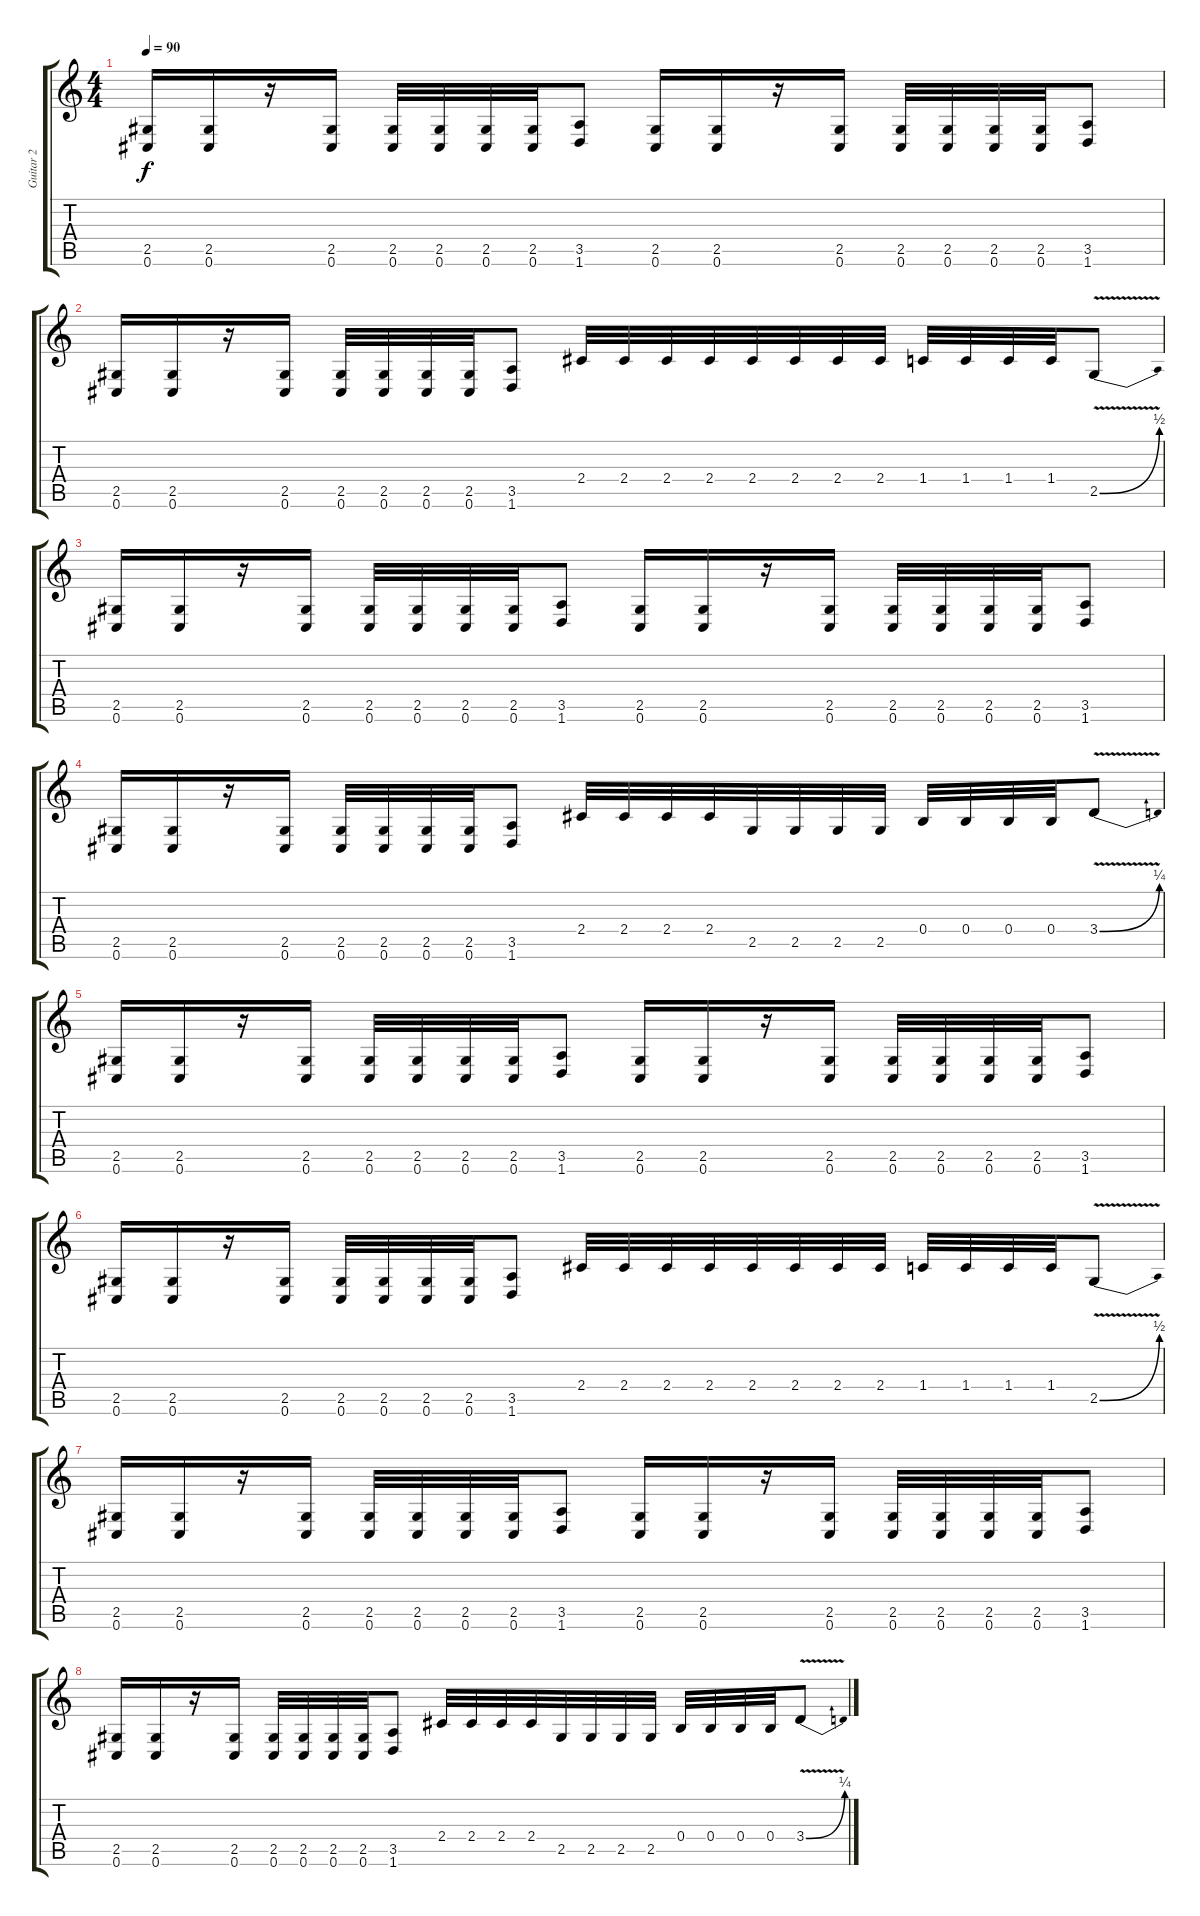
\track ("Guitar 2" "Guitar 2") {instrument distortionguitar}
\staff {score tabs}
\tuning (Db4 Ab3 E3 B2 Gb2 Db2) {hide}
\ts (4 4)
\tempo 90
\clef g2
\ks c
(2.5 0.6).16{dy f} (2.5 0.6).16 r.16 (2.5 0.6).16 (2.5 0.6).32 (2.5 0.6).32 (2.5 0.6).32 (2.5 0.6).32 (3.5 1.6).8 (2.5 0.6).16 (2.5 0.6).16 r.16 (2.5 0.6).16 (2.5 0.6).32 (2.5 0.6).32 (2.5 0.6).32 (2.5 0.6).32 (3.5 1.6).8 |
(2.5 0.6).16 (2.5 0.6).16 r.16 (2.5 0.6).16 (2.5 0.6).32 (2.5 0.6).32 (2.5 0.6).32 (2.5 0.6).32 (3.5 1.6).8 2.4.32 2.4.32 2.4.32 2.4.32 2.4.32 2.4.32 2.4.32 2.4.32 1.4.32 1.4.32 1.4.32 1.4.32 2.5{be (bend 0 0 60 2) v}.8 |
(2.5 0.6).16 (2.5 0.6).16 r.16 (2.5 0.6).16 (2.5 0.6).32 (2.5 0.6).32 (2.5 0.6).32 (2.5 0.6).32 (3.5 1.6).8 (2.5 0.6).16 (2.5 0.6).16 r.16 (2.5 0.6).16 (2.5 0.6).32 (2.5 0.6).32 (2.5 0.6).32 (2.5 0.6).32 (3.5 1.6).8 |
(2.5 0.6).16 (2.5 0.6).16 r.16 (2.5 0.6).16 (2.5 0.6).32 (2.5 0.6).32 (2.5 0.6).32 (2.5 0.6).32 (3.5 1.6).8 2.4.32 2.4.32 2.4.32 2.4.32 2.5.32 2.5.32 2.5.32 2.5.32 0.4.32 0.4.32 0.4.32 0.4.32 3.4{be (bend 0 0 60 1) v}.8 |
(2.5 0.6).16 (2.5 0.6).16 r.16 (2.5 0.6).16 (2.5 0.6).32 (2.5 0.6).32 (2.5 0.6).32 (2.5 0.6).32 (3.5 1.6).8 (2.5 0.6).16 (2.5 0.6).16 r.16 (2.5 0.6).16 (2.5 0.6).32 (2.5 0.6).32 (2.5 0.6).32 (2.5 0.6).32 (3.5 1.6).8 |
(2.5 0.6).16 (2.5 0.6).16 r.16 (2.5 0.6).16 (2.5 0.6).32 (2.5 0.6).32 (2.5 0.6).32 (2.5 0.6).32 (3.5 1.6).8 2.4.32 2.4.32 2.4.32 2.4.32 2.4.32 2.4.32 2.4.32 2.4.32 1.4.32 1.4.32 1.4.32 1.4.32 2.5{be (bend 0 0 60 2) v}.8 |
(2.5 0.6).16 (2.5 0.6).16 r.16 (2.5 0.6).16 (2.5 0.6).32 (2.5 0.6).32 (2.5 0.6).32 (2.5 0.6).32 (3.5 1.6).8 (2.5 0.6).16 (2.5 0.6).16 r.16 (2.5 0.6).16 (2.5 0.6).32 (2.5 0.6).32 (2.5 0.6).32 (2.5 0.6).32 (3.5 1.6).8 |
(2.5 0.6).16 (2.5 0.6).16 r.16 (2.5 0.6).16 (2.5 0.6).32 (2.5 0.6).32 (2.5 0.6).32 (2.5 0.6).32 (3.5 1.6).8 2.4.32 2.4.32 2.4.32 2.4.32 2.5.32 2.5.32 2.5.32 2.5.32 0.4.32 0.4.32 0.4.32 0.4.32 3.4{be (bend 0 0 60 1) v}.8
